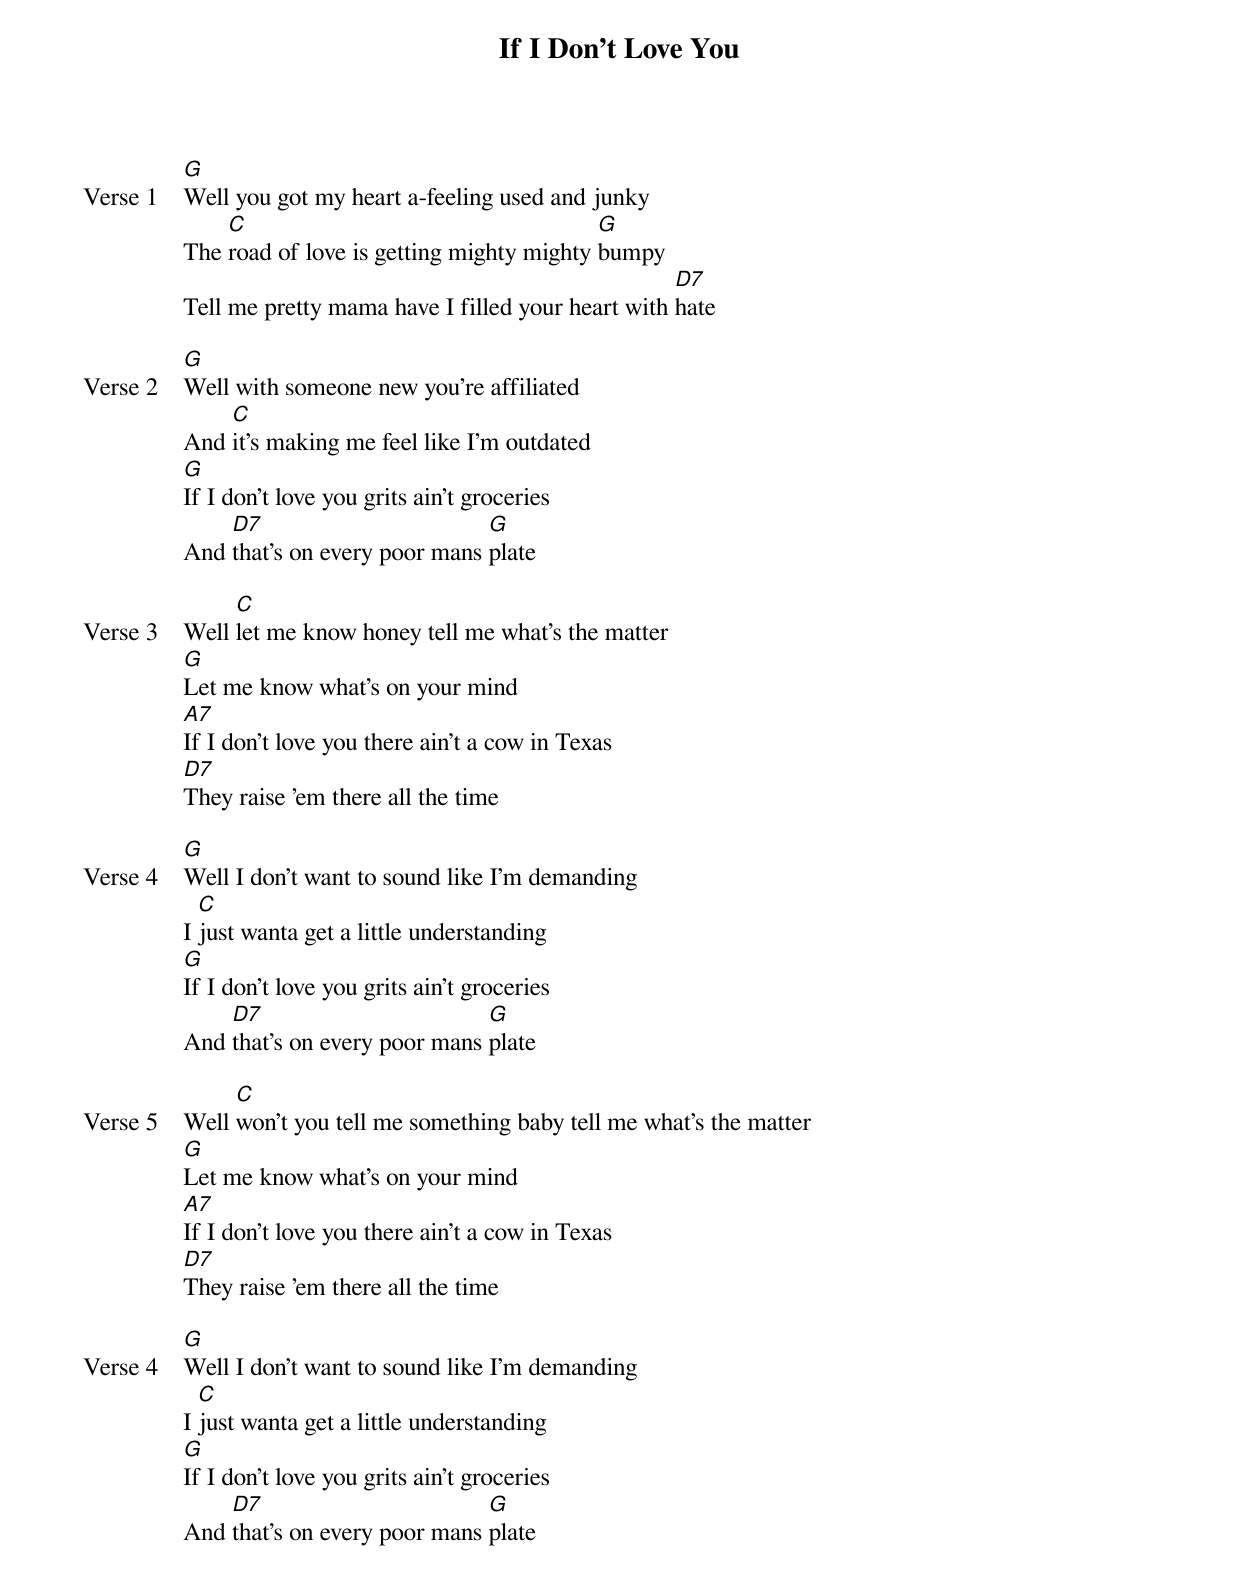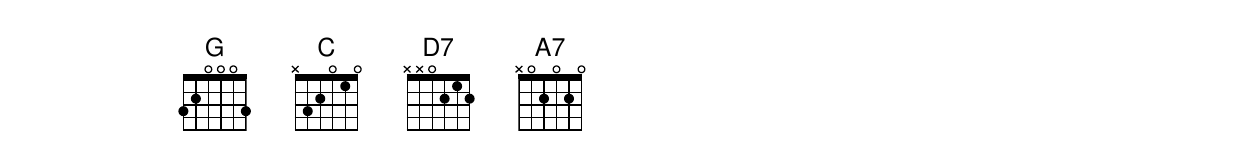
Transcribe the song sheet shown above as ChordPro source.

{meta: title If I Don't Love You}
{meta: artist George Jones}
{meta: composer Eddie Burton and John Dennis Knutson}
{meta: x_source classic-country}
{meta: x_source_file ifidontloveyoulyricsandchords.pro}
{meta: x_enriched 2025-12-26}

{start_of_verse: Verse 1}
[G]Well you got my heart a-feeling used and junky
The [C]road of love is getting mighty mighty [G]bumpy
Tell me pretty mama have I filled your heart with [D7]hate
{end_of_verse}

{start_of_verse: Verse 2}
[G]Well with someone new you're affiliated
And [C]it's making me feel like I'm outdated
[G]If I don't love you grits ain't groceries
And [D7]that's on every poor mans [G]plate
{end_of_verse}

{start_of_verse: Verse 3}
Well [C]let me know honey tell me what's the matter
[G]Let me know what's on your mind
[A7]If I don't love you there ain't a cow in Texas
[D7]They raise 'em there all the time
{end_of_verse}

{start_of_verse: Verse 4}
[G]Well I don't want to sound like I'm demanding
I [C]just wanta get a little understanding
[G]If I don't love you grits ain't groceries
And [D7]that's on every poor mans [G]plate
{end_of_verse}

{start_of_verse: Verse 5}
Well [C]won't you tell me something baby tell me what's the matter
[G]Let me know what's on your mind
[A7]If I don't love you there ain't a cow in Texas
[D7]They raise 'em there all the time
{end_of_verse}

{start_of_verse: Verse 4}
[G]Well I don't want to sound like I'm demanding
I [C]just wanta get a little understanding
[G]If I don't love you grits ain't groceries
And [D7]that's on every poor mans [G]plate
{end_of_verse}
